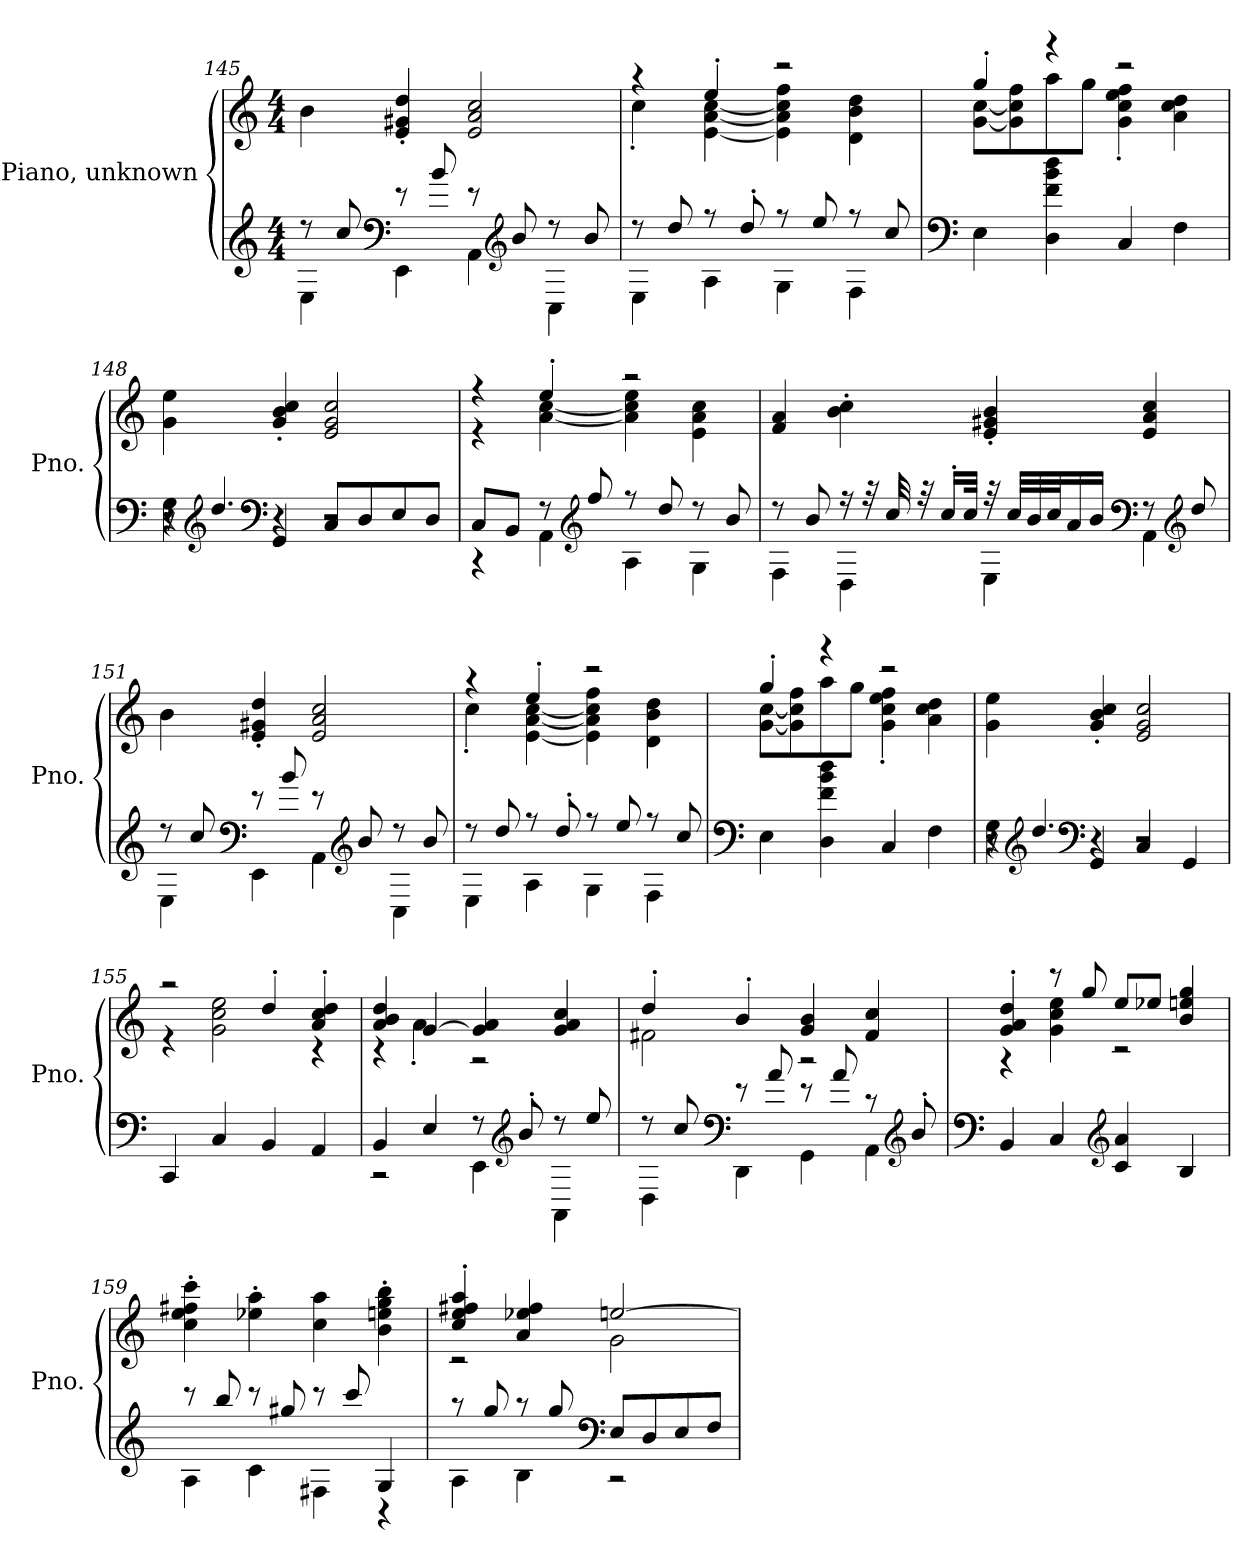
**kern	**kern
*part1	*part1
*staff2	*staff1
*I"Piano, unknown	*
*I'Pno.	*
*clefG2	*clefG2
*k[]	*k[]
*M4/4	*M4/4
=145	=145
*^	*
8r	4E\	4b\
8cc/	.	.
*clefF4	*	*
8r	4EE\	4e/' 4g#X/' 4dd/'
8b/	.	.
8r	4AA\	2e/ 2a/ 2cc/
*clefG2	*	*
8b/	.	.
8r	4C\	.
8b/	.	.
=146	=146	=146
*	*	*^
8r	4E\	4r	4cc'\
8dd/	.	.	.
8r	4A\	4ee'/	[4e\ [4a\ [4cc\
8dd'/	.	.	.
8r	4G\	2r	4e\] 4a\] 4cc\] 4ff\
8ee/	.	.	.
8r	4F\	.	4d\ 4b\ 4dd\
8cc/	.	.	.
*v	*v	*	*
!!LO:LB:g=z	!!
=147	=147	=147
*clefF4	*	*
4E\	4gg'/	[8g\ [8cc\L
.	.	8g\] 8cc\] 8ff\
4D\ 4f\ 4b\ 4dd\	4r	8aa\
.	.	8gg\J
4C/	2r	4g\' 4cc\' 4ee\' 4ff\'
4F\	.	4a\ 4cc\ 4dd\
*	*v	*v
=148	=148
*^	*
*	*^	*
8r	4G\	4r	4g\ 4ee\
*clefG2	*	*	*
4.dd/	.	.	.
*clefF4	*	*	*
.	4r	4GG/	4g/' 4b/' 4cc/'
2r	2r	8C/L	2e/ 2g/ 2cc/
.	.	8D/	.
.	.	8E/	.
.	.	8D/J	.
*	*v	*v	*
=149	=149	=149
*	*	*^
8C/L	4r	4r	4r
8BB/J	.	.	.
8r	4AA\	4ee'/	[4a\ [4cc\
*clefG2	*	*	*
8ff/	.	.	.
8r	4A\	2r	4a\] 4cc\] 4ee\
8dd/	.	.	.
8r	4G\	.	4e\ 4a\ 4cc\
8b/	.	.	.
*	*	*v	*v
!!LO:PB:g=z
=150	=150	=150
8r	4F\	4f/ 4a/
8b/	.	.
16r	4D\	4b\' 4cc\'
32r	.	.
32cc/	.	.
32r	.	.
16cc'/LL	.	.
32cc/JJk	.	.
32r	4E\	4e/' 4g#X/' 4b/'
32cc/LLL	.	.
32b/	.	.
32cc/J	.	.
16a/	.	.
16b/JJ	.	.
*clefF4	*	*
8r	4AA\	4e/ 4a/ 4cc/
*clefG2	*	*
8dd/	.	.
=151	=151	=151
8r	4E\	4b\
8cc/	.	.
*clefF4	*	*
8r	4EE\	4e/' 4g#X/' 4dd/'
8b/	.	.
8r	4AA\	2e/ 2a/ 2cc/
*clefG2	*	*
8b/	.	.
8r	4C\	.
8b/	.	.
=152	=152	=152
*	*	*^
8r	4E\	4r	4cc'\
8dd/	.	.	.
8r	4A\	4ee'/	[4e\ [4a\ [4cc\
8dd'/	.	.	.
8r	4G\	2r	4e\] 4a\] 4cc\] 4ff\
8ee/	.	.	.
8r	4F\	.	4d\ 4b\ 4dd\
8cc/	.	.	.
*v	*v	*	*
!!LO:LB:g=z	!!
=153	=153	=153
*clefF4	*	*
4E\	4gg'/	[8g\ [8cc\L
.	.	8g\] 8cc\] 8ff\
4D\ 4f\ 4b\ 4dd\	4r	8aa\
.	.	8gg\J
4C/	2r	4g\' 4cc\' 4ee\' 4ff\'
4F\	.	4a\ 4cc\ 4dd\
*	*v	*v
=154	=154
*^	*
*	*^	*
8r	4G\	4r	4g\ 4ee\
*clefG2	*	*	*
4.dd/	.	.	.
*clefF4	*	*	*
.	4r	4GG/	4g/' 4b/' 4cc/'
2r	2r	4C/	2e/ 2g/ 2cc/
.	.	4GG/	.
*v	*v	*v	*
=155	=155
*	*^
4CC/	2r	4r
4C/	.	2g\ 2cc\ 2ee\
4BB/	4dd'/	.
4AA/	4a/' 4cc/' 4dd/'	4r
=156	=156	=156
*^	*	*
4BB/	2r	4a/ 4b/ 4dd/	4r
4E/	.	[4g/	4a'\
8r	4EE\	4g/] 4a/	2r
*clefG2	*	*	*
8b'/	.	.	.
8r	4AA\	4g/ 4a/ 4cc/	.
8ee/	.	.	.
!!LO:LB:g=z	!!
=157	=157	=157	=157
8r	4D\	4dd'/	2f#X\
8cc/	.	.	.
*clefF4	*	*	*
8r	4DD\	4b'/	.
8a/	.	.	.
8r	4GG\	4g/ 4b/	2r
8a/	.	.	.
8r	4AA\	4f#/ 4cc/	.
*clefG2	*	*	*
8b'/	.	.	.
*v	*v	*	*
=158	=158	=158
*clefF4	*	*
4BB/	4g/' 4a/' 4dd/'	4r
4C/	8r	4g\ 4cc\ 4ee\
.	8gg/	.
*clefG2	*	*
4c/ 4a/	8ee/L	2r
.	8ee-X/J	.
4B/	4b/ 4een/ 4gg/	.
*	*v	*v
=159	=159
*^	*
8r	4A\	4cc\' 4ee\' 4ff#X\' 4ccc\'
8bb/	.	.
8r	4c\	4ee-X\' 4aa\'
8gg#X/	.	.
8r	4F#X\	4cc\ 4aa\
8ccc/	.	.
4G/	4r	4b\' 4een\' 4gg\' 4bb\'
!!LO:LB:g=z
=160	=160	=160
*	*	*^
8r	4A\	4cc/' 4ee/' 4ff#X/' 4aa/'	2r
8gg/	.	.	.
8r	4B\	4a/ 4ee-X/ 4ff#/	.
8gg/	.	.	.
*clefF4	*	*	*
8E/L	2r	[2een/	2g\
8D/	.	.	.
8E/	.	.	.
8F/J	.	.	.
*v	*v	*	*
*	*v	*v
=	=
*-	*-
